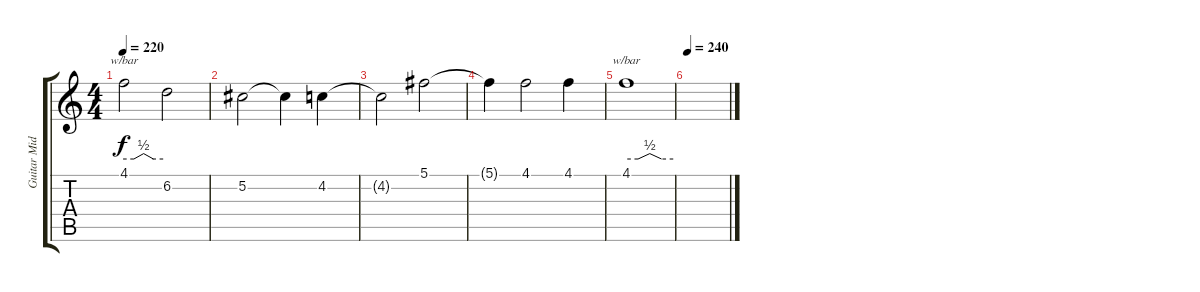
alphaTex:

\track ("Guitar Mid" "Guitar Mid") {instrument distortionguitar}
\staff {score tabs}
\tuning (Db4 Ab3 E3 B2 Gb2 B1) {hide}
\ts (4 4)
\tempo 220
\clef g2
\ks c
4.1.2{tbe (custom default 0 0 15 0 30 2 45 0 60 0) dy f} 6.2.2 |
5.2.2 5.2{t}.4 4.2.4 |
4.2{t}.2 5.1.2 |
5.1{t}.4 4.1.2 4.1.4 |
4.1.1{tbe (custom default 0 0 15 0 30 2 45 0 60 0)} |
\tempo 240
